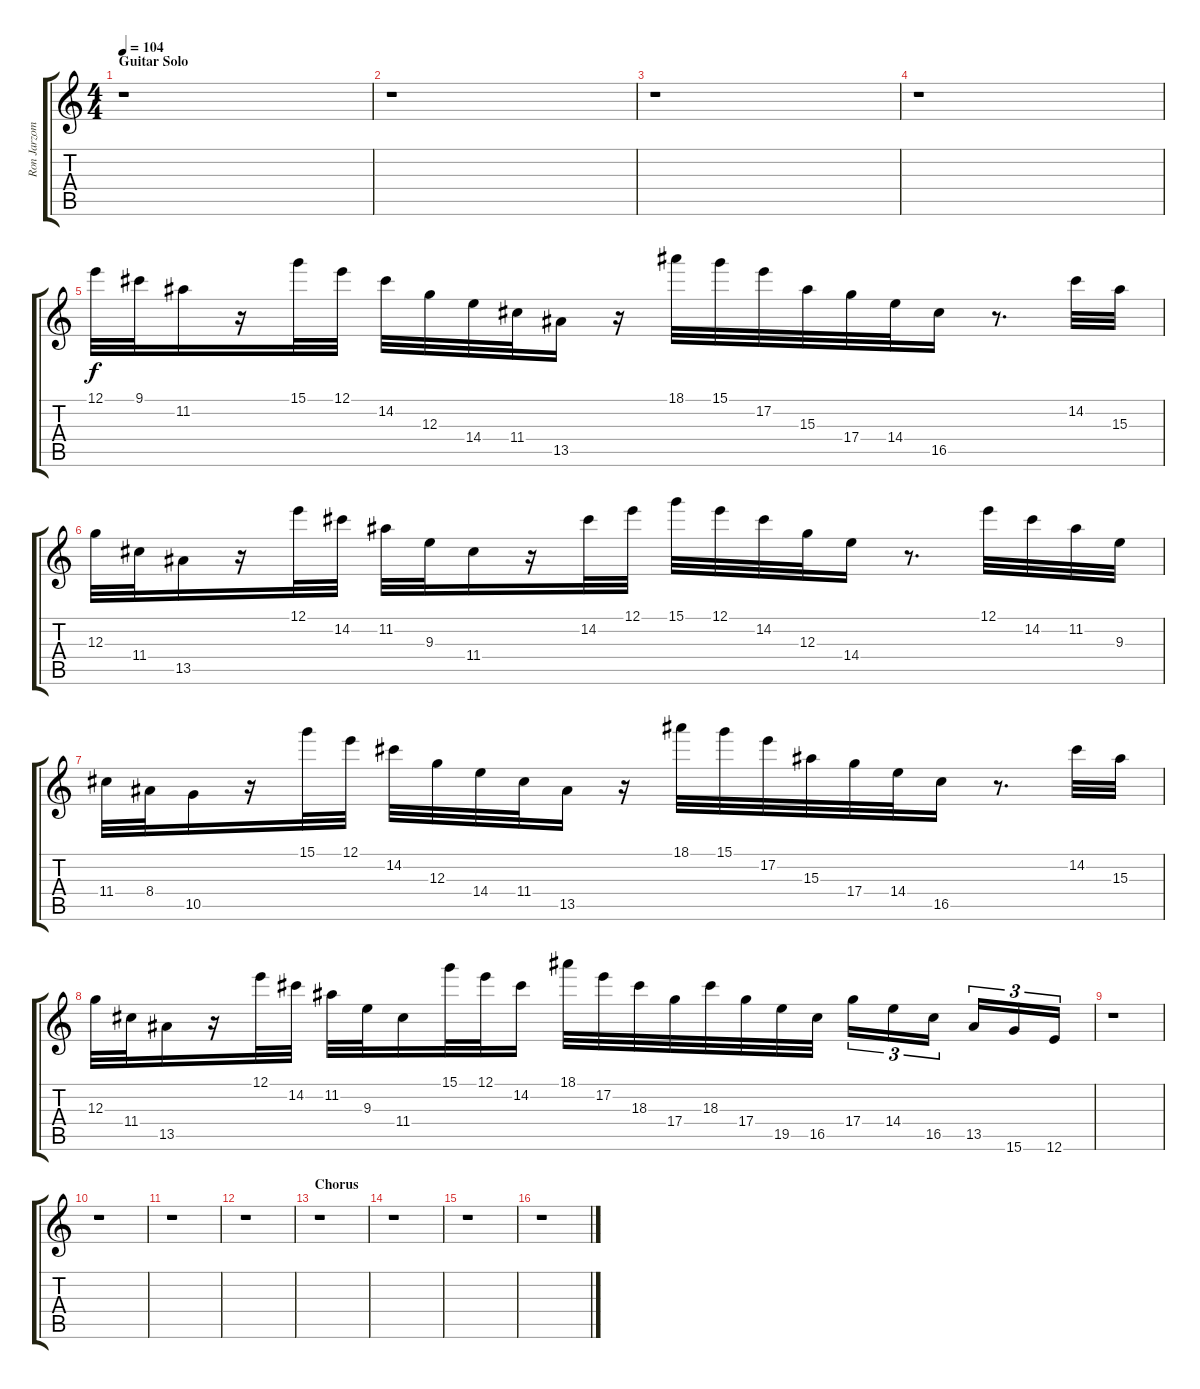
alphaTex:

\track ("Ron Jarzombek" "Ron Jarzom") {instrument distortionguitar}
\staff {score tabs}
\tuning (E4 B3 G3 D3 A2 E2) {hide}
\ts (4 4)
\section ("" "Guitar Solo")
\tempo 104
\clef g2
\ks c
r.1{dy f} |
r.1 |
r.1 |
r.1 |
12.1.32{volume 10 balance 14} 9.1.32 11.2.16 r.16 15.1.32 12.1.32 14.2.32 12.3.32 14.4.32 11.4.32 13.5.16 r.16 18.1.32 15.1.32 17.2.32 15.3.32 17.4.32 14.4.32 16.5.16 r.8{d} 14.2.32 15.3.32 |
12.3.32 11.4.32 13.5.16 r.16 12.1.32 14.2.32 11.2.32 9.3.32 11.4.16 r.16 14.2.32 12.1.32 15.1.32 12.1.32 14.2.32 12.3.32 14.4.16 r.8{d} 12.1.32 14.2.32 11.2.32 9.3.32 |
11.4.32 8.4.32 10.5.16 r.16 15.1.32 12.1.32 14.2.32 12.3.32 14.4.32 11.4.32 13.5.16 r.16 18.1.32 15.1.32 17.2.32 15.3.32 17.4.32 14.4.32 16.5.16 r.8{d} 14.2.32 15.3.32 |
12.3.32 11.4.32 13.5.16 r.16 12.1.32 14.2.32 11.2.32 9.3.32 11.4.16 15.1.32 12.1.32 14.2.16 18.1.32 17.2.32 18.3.32 17.4.32 18.3.32 17.4.32 19.5.32 16.5.32 17.4.16{tu (3 2)} 14.4.16{tu (3 2)} 16.5.16{tu (3 2)} 13.5.16{tu (3 2)} 15.6.16{tu (3 2)} 12.6.16{tu (3 2)} |
r.1 |
r.1 |
r.1 |
r.1 |
\section ("" "Chorus")
r.1 |
r.1 |
r.1 |
r.1
